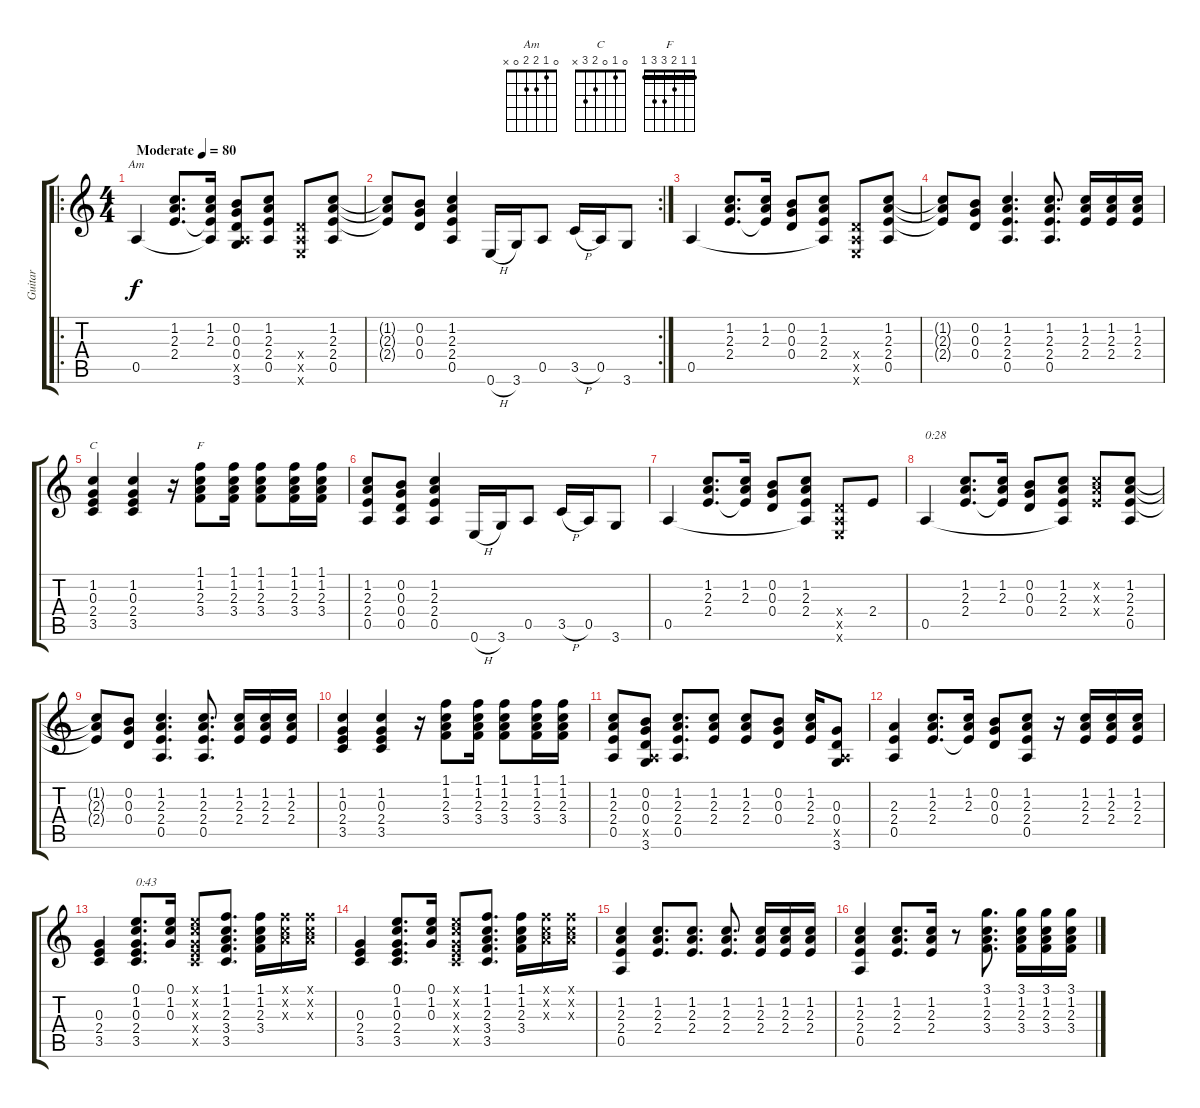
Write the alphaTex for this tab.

\track ("Guitar" "Guitar") {instrument acousticguitarsteel}
\staff {score tabs}
\tuning (E4 B3 G3 D3 A2 E2) {hide}
\chord ("Am" 0 1 2 2 0 x)
\chord ("C" 0 1 0 2 3 x)
\chord ("F" 1 1 2 3 3 1) {barre 1}
\ro
\ts (4 4)
\tempo (80 "Moderate")
\clef g2
\ks c
0.5.4{ch "Am" dy f instrument acousticguitarsteel} (1.2 2.3 2.4).8{d} (1.2 2.3 2.4{t} 0.5{t}).16 (0.2 0.3 0.4 0.5{x} 3.6).8 (1.2 2.3 2.4 0.5).8 (0.4{x} 0.5{x} 0.6{x}).8 (1.2 2.3 2.4 0.5).8 |
\rc 2
(1.2{t} 2.3{t} 2.4{t}).8 (0.2 0.3 0.4).8 (1.2 2.3 2.4 0.5).4 0.6{h}.16 3.6.16 0.5.8 3.5{h}.16 0.5.16 3.6.8 |
0.5.4 (1.2 2.3 2.4).8{d} (1.2 2.3 2.4{t}).16 (0.2 0.3 0.4).8 (1.2 2.3 2.4 0.5{t}).8 (0.4{x} 0.5{x} 0.6{x}).8 (1.2 2.3 2.4 0.5).8 |
(1.2{t} 2.3{t} 2.4{t}).8 (0.2 0.3 0.4).8 (1.2 2.3 2.4 0.5).4{d} (1.2 2.3 2.4 0.5).8{d} (1.2 2.3 2.4).16 (1.2 2.3 2.4).16 (1.2 2.3 2.4).16 |
(1.2 0.3 2.4 3.5).4{ch "C"} (1.2 0.3 2.4 3.5).4 r.16 (1.1 1.2 2.3 3.4).8{ch "F"} (1.1 1.2 2.3 3.4).16 (1.1 1.2 2.3 3.4).8 (1.1 1.2 2.3 3.4).16 (1.1 1.2 2.3 3.4).16 |
(1.2 2.3 2.4 0.5).8 (0.2 0.3 0.4 0.5).8 (1.2 2.3 2.4 0.5).4 0.6{h}.16 3.6.16 0.5.8 3.5{h}.16 0.5.16 3.6.8 |
0.5.4 (1.2 2.3 2.4).8{d} (1.2 2.3 2.4{t}).16 (0.2 0.3 0.4).8 (1.2 2.3 2.4 0.5{t}).8 (0.4{x} 0.5{x} 0.6{x}).8 2.4.8 |
0.5.4{txt "0:28"} (1.2 2.3 2.4).8{d} (1.2 2.3 2.4{t}).16 (0.2 0.3 0.4).8 (1.2 2.3 2.4 0.5{t}).8 (1.2{x} 2.3{x} 2.4{x}).8 (1.2 2.3 2.4 0.5).8 |
(1.2{t} 2.3{t} 2.4{t}).8 (0.2 0.3 0.4).8 (1.2 2.3 2.4 0.5).4{d} (1.2 2.3 2.4 0.5).8{d} (1.2 2.3 2.4).16 (1.2 2.3 2.4).16 (1.2 2.3 2.4).16 |
(1.2 0.3 2.4 3.5).4 (1.2 0.3 2.4 3.5).4 r.16 (1.1 1.2 2.3 3.4).8 (1.1 1.2 2.3 3.4).16 (1.1 1.2 2.3 3.4).8 (1.1 1.2 2.3 3.4).16 (1.1 1.2 2.3 3.4).16 |
(1.2 2.3 2.4 0.5).8 (0.2 0.3 0.4 0.5{x} 3.6).8 (1.2 2.3 2.4 0.5).8{d} (1.2 2.3 2.4).8 (1.2 2.3 2.4).8 (0.2 0.3 0.4).8 (1.2 2.3 2.4).16 (0.3 0.4 0.5{x} 3.6).8 |
(2.3 2.4 0.5).4 (1.2 2.3 2.4).8{d} (1.2 2.3 2.4{t}).16 (0.2 0.3 0.4).8 (1.2 2.3 2.4 0.5).8 r.16 (1.2 2.3 2.4).16 (1.2 2.3 2.4).16 (1.2 2.3 2.4).16 |
(0.3 2.4 3.5).4 (0.1 1.2 0.3 2.4 3.5).8{d txt "0:43"} (0.1 1.2 0.3).16 (0.1{x} 1.2{x} 0.3{x} 2.4{x} 3.5{x}).8 (1.1 1.2 2.3 3.4 3.5).8{d} (1.1 1.2 2.3 3.4).16 (1.1{x} 1.2{x} 2.3{x}).16 (1.1{x} 1.2{x} 2.3{x}).16 |
(0.3 2.4 3.5).4 (0.1 1.2 0.3 2.4 3.5).8{d} (0.1 1.2 0.3).16 (0.1{x} 1.2{x} 0.3{x} 2.4{x} 3.5{x}).8 (1.1 1.2 2.3 3.4 3.5).8{d} (1.1 1.2 2.3 3.4).16 (1.1{x} 1.2{x} 2.3{x}).16 (1.1{x} 1.2{x} 2.3{x}).16 |
(1.2 2.3 2.4 0.5).4 (1.2 2.3 2.4).8{d} (1.2 2.3 2.4).8{d} (1.2 2.3 2.4).8{d} (1.2 2.3 2.4).16 (1.2 2.3 2.4).16 (1.2 2.3 2.4).16 |
(1.2 2.3 2.4 0.5).4 (1.2 2.3 2.4).8{d} (1.2 2.3 2.4).16 r.8 (3.1 1.2 2.3 3.4).8{d} (3.1 1.2 2.3 3.4).16 (3.1 1.2 2.3 3.4).16 (3.1 1.2 2.3 3.4).16
